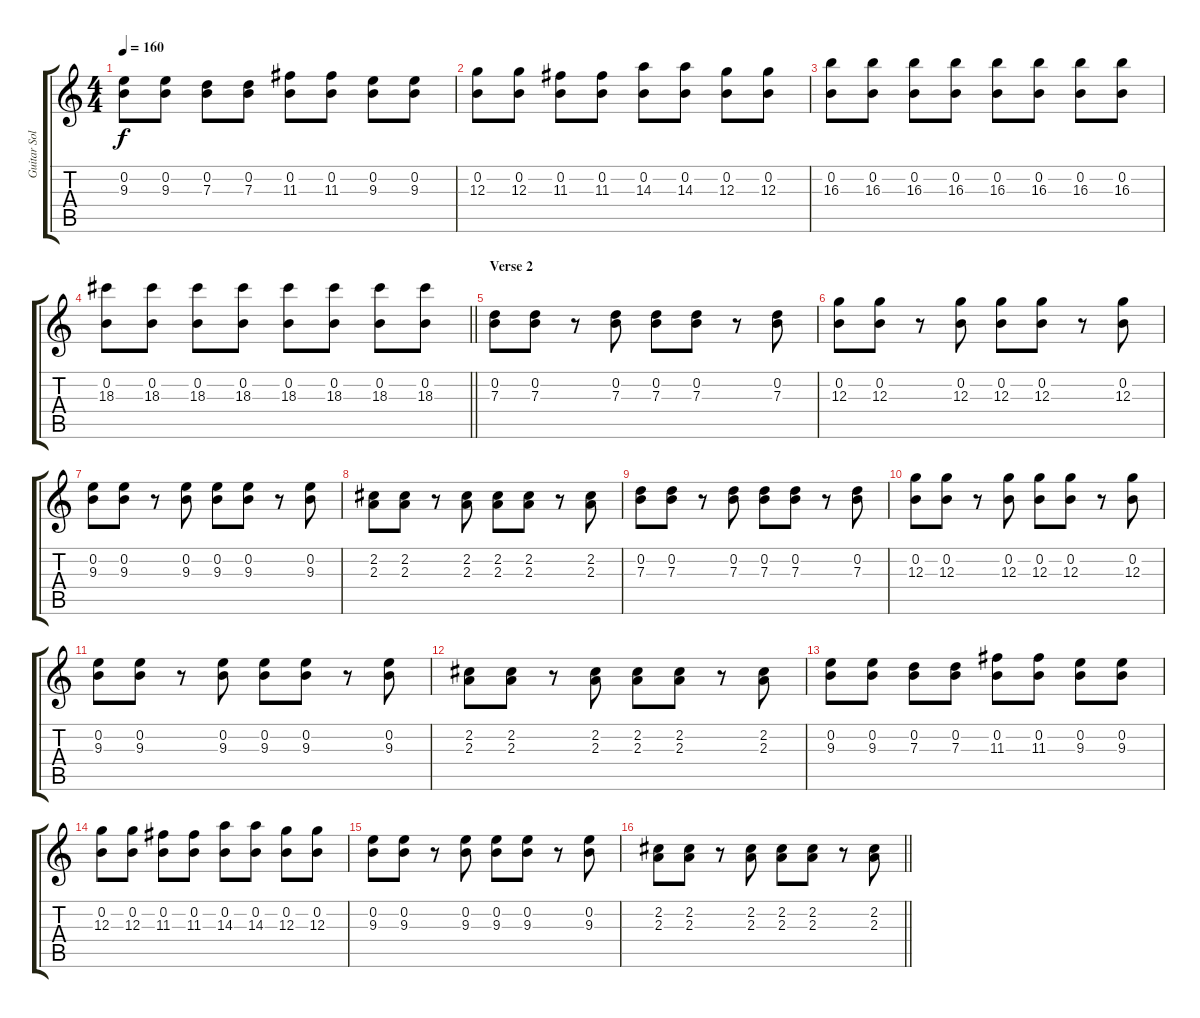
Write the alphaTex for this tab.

\track ("Guitar Solo" "Guitar Sol") {instrument overdrivenguitar}
\staff {score tabs}
\tuning (E4 B3 G3 D3 A2 E2) {hide}
\ts (4 4)
\tempo 160
\clef g2
\ks c
(0.2 9.3).8{dy f} (0.2 9.3).8 (0.2 7.3).8 (0.2 7.3).8 (0.2 11.3).8 (0.2 11.3).8 (0.2 9.3).8 (0.2 9.3).8 |
(0.2 12.3).8 (0.2 12.3).8 (0.2 11.3).8 (0.2 11.3).8 (0.2 14.3).8 (0.2 14.3).8 (0.2 12.3).8 (0.2 12.3).8 |
(0.2 16.3).8 (0.2 16.3).8 (0.2 16.3).8 (0.2 16.3).8 (0.2 16.3).8 (0.2 16.3).8 (0.2 16.3).8 (0.2 16.3).8 |
\barLineRight lightlight
(0.2 18.3).8 (0.2 18.3).8 (0.2 18.3).8 (0.2 18.3).8 (0.2 18.3).8 (0.2 18.3).8 (0.2 18.3).8 (0.2 18.3).8 |
\section ("" "Verse 2")
(0.2 7.3).8 (0.2 7.3).8 r.8 (0.2 7.3).8 (0.2 7.3).8 (0.2 7.3).8 r.8 (0.2 7.3).8 |
(0.2 12.3).8 (0.2 12.3).8 r.8 (0.2 12.3).8 (0.2 12.3).8 (0.2 12.3).8 r.8 (0.2 12.3).8 |
(0.2 9.3).8 (0.2 9.3).8 r.8 (0.2 9.3).8 (0.2 9.3).8 (0.2 9.3).8 r.8 (0.2 9.3).8 |
(2.2 2.3).8 (2.2 2.3).8 r.8 (2.2 2.3).8 (2.2 2.3).8 (2.2 2.3).8 r.8 (2.2 2.3).8 |
(0.2 7.3).8 (0.2 7.3).8 r.8 (0.2 7.3).8 (0.2 7.3).8 (0.2 7.3).8 r.8 (0.2 7.3).8 |
(0.2 12.3).8 (0.2 12.3).8 r.8 (0.2 12.3).8 (0.2 12.3).8 (0.2 12.3).8 r.8 (0.2 12.3).8 |
(0.2 9.3).8 (0.2 9.3).8 r.8 (0.2 9.3).8 (0.2 9.3).8 (0.2 9.3).8 r.8 (0.2 9.3).8 |
(2.2 2.3).8 (2.2 2.3).8 r.8 (2.2 2.3).8 (2.2 2.3).8 (2.2 2.3).8 r.8 (2.2 2.3).8 |
(0.2 9.3).8 (0.2 9.3).8 (0.2 7.3).8 (0.2 7.3).8 (0.2 11.3).8 (0.2 11.3).8 (0.2 9.3).8 (0.2 9.3).8 |
(0.2 12.3).8 (0.2 12.3).8 (0.2 11.3).8 (0.2 11.3).8 (0.2 14.3).8 (0.2 14.3).8 (0.2 12.3).8 (0.2 12.3).8 |
(0.2 9.3).8 (0.2 9.3).8 r.8 (0.2 9.3).8 (0.2 9.3).8 (0.2 9.3).8 r.8 (0.2 9.3).8 |
\barLineRight lightlight
(2.2 2.3).8 (2.2 2.3).8 r.8 (2.2 2.3).8 (2.2 2.3).8 (2.2 2.3).8 r.8 (2.2 2.3).8
